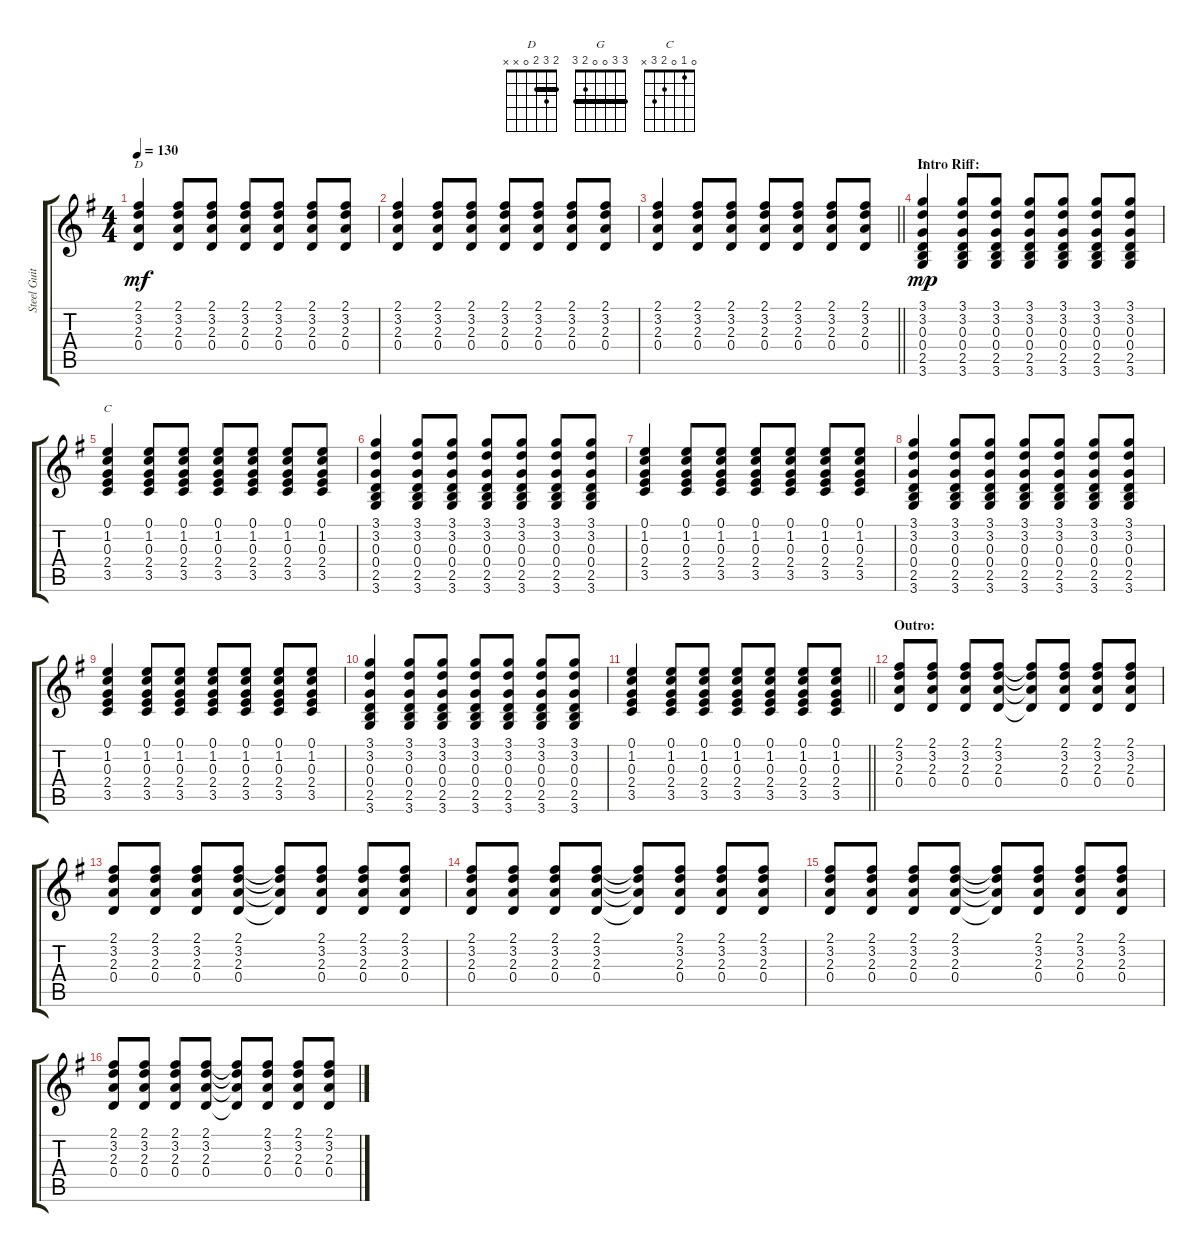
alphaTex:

\track ("Steel Guitar" "Steel Guit") {instrument acousticguitarsteel}
\staff {score tabs}
\tuning (E4 B3 G3 D3 A2 E2) {hide}
\chord ("D" 2 3 2 0 x x) {barre 2}
\chord ("G" 3 3 0 0 2 3) {barre 3}
\chord ("C" 0 1 0 2 3 x)
\ts (4 4)
\tempo 130
\clef g2
\ks g
(2.1 3.2 2.3 0.4).4{ch "D" dy mf} (2.1 3.2 2.3 0.4).8 (2.1 3.2 2.3 0.4).8 (2.1 3.2 2.3 0.4).8 (2.1 3.2 2.3 0.4).8 (2.1 3.2 2.3 0.4).8 (2.1 3.2 2.3 0.4).8 |
(2.1 3.2 2.3 0.4).4 (2.1 3.2 2.3 0.4).8 (2.1 3.2 2.3 0.4).8 (2.1 3.2 2.3 0.4).8 (2.1 3.2 2.3 0.4).8 (2.1 3.2 2.3 0.4).8 (2.1 3.2 2.3 0.4).8 |
\barLineRight lightlight
(2.1 3.2 2.3 0.4).4 (2.1 3.2 2.3 0.4).8 (2.1 3.2 2.3 0.4).8 (2.1 3.2 2.3 0.4).8 (2.1 3.2 2.3 0.4).8 (2.1 3.2 2.3 0.4).8 (2.1 3.2 2.3 0.4).8 |
\section ("" "Intro Riff:")
(3.1 3.2 0.3 0.4 2.5 3.6).4{ch "G" dy mp} (3.1 3.2 0.3 0.4 2.5 3.6).8 (3.1 3.2 0.3 0.4 2.5 3.6).8 (3.1 3.2 0.3 0.4 2.5 3.6).8 (3.1 3.2 0.3 0.4 2.5 3.6).8 (3.1 3.2 0.3 0.4 2.5 3.6).8 (3.1 3.2 0.3 0.4 2.5 3.6).8 |
(0.1 1.2 0.3 2.4 3.5).4{ch "C"} (0.1 1.2 0.3 2.4 3.5).8 (0.1 1.2 0.3 2.4 3.5).8 (0.1 1.2 0.3 2.4 3.5).8 (0.1 1.2 0.3 2.4 3.5).8 (0.1 1.2 0.3 2.4 3.5).8 (0.1 1.2 0.3 2.4 3.5).8 |
(3.1 3.2 0.3 0.4 2.5 3.6).4 (3.1 3.2 0.3 0.4 2.5 3.6).8 (3.1 3.2 0.3 0.4 2.5 3.6).8 (3.1 3.2 0.3 0.4 2.5 3.6).8 (3.1 3.2 0.3 0.4 2.5 3.6).8 (3.1 3.2 0.3 0.4 2.5 3.6).8 (3.1 3.2 0.3 0.4 2.5 3.6).8 |
(0.1 1.2 0.3 2.4 3.5).4 (0.1 1.2 0.3 2.4 3.5).8 (0.1 1.2 0.3 2.4 3.5).8 (0.1 1.2 0.3 2.4 3.5).8 (0.1 1.2 0.3 2.4 3.5).8 (0.1 1.2 0.3 2.4 3.5).8 (0.1 1.2 0.3 2.4 3.5).8 |
(3.1 3.2 0.3 0.4 2.5 3.6).4 (3.1 3.2 0.3 0.4 2.5 3.6).8 (3.1 3.2 0.3 0.4 2.5 3.6).8 (3.1 3.2 0.3 0.4 2.5 3.6).8 (3.1 3.2 0.3 0.4 2.5 3.6).8 (3.1 3.2 0.3 0.4 2.5 3.6).8 (3.1 3.2 0.3 0.4 2.5 3.6).8 |
(0.1 1.2 0.3 2.4 3.5).4 (0.1 1.2 0.3 2.4 3.5).8 (0.1 1.2 0.3 2.4 3.5).8 (0.1 1.2 0.3 2.4 3.5).8 (0.1 1.2 0.3 2.4 3.5).8 (0.1 1.2 0.3 2.4 3.5).8 (0.1 1.2 0.3 2.4 3.5).8 |
(3.1 3.2 0.3 0.4 2.5 3.6).4 (3.1 3.2 0.3 0.4 2.5 3.6).8 (3.1 3.2 0.3 0.4 2.5 3.6).8 (3.1 3.2 0.3 0.4 2.5 3.6).8 (3.1 3.2 0.3 0.4 2.5 3.6).8 (3.1 3.2 0.3 0.4 2.5 3.6).8 (3.1 3.2 0.3 0.4 2.5 3.6).8 |
\barLineRight lightlight
(0.1 1.2 0.3 2.4 3.5).4 (0.1 1.2 0.3 2.4 3.5).8 (0.1 1.2 0.3 2.4 3.5).8 (0.1 1.2 0.3 2.4 3.5).8 (0.1 1.2 0.3 2.4 3.5).8 (0.1 1.2 0.3 2.4 3.5).8 (0.1 1.2 0.3 2.4 3.5).8 |
\section ("" "Outro:")
(2.1 3.2 2.3 0.4).8 (2.1 3.2 2.3 0.4).8 (2.1 3.2 2.3 0.4).8 (2.1 3.2 2.3 0.4).8 (2.1{t} 3.2{t} 2.3{t} 0.4{t}).8 (2.1 3.2 2.3 0.4).8 (2.1 3.2 2.3 0.4).8 (2.1 3.2 2.3 0.4).8 |
(2.1 3.2 2.3 0.4).8 (2.1 3.2 2.3 0.4).8 (2.1 3.2 2.3 0.4).8 (2.1 3.2 2.3 0.4).8 (2.1{t} 3.2{t} 2.3{t} 0.4{t}).8 (2.1 3.2 2.3 0.4).8 (2.1 3.2 2.3 0.4).8 (2.1 3.2 2.3 0.4).8 |
(2.1 3.2 2.3 0.4).8 (2.1 3.2 2.3 0.4).8 (2.1 3.2 2.3 0.4).8 (2.1 3.2 2.3 0.4).8 (2.1{t} 3.2{t} 2.3{t} 0.4{t}).8 (2.1 3.2 2.3 0.4).8 (2.1 3.2 2.3 0.4).8 (2.1 3.2 2.3 0.4).8 |
(2.1 3.2 2.3 0.4).8 (2.1 3.2 2.3 0.4).8 (2.1 3.2 2.3 0.4).8 (2.1 3.2 2.3 0.4).8 (2.1{t} 3.2{t} 2.3{t} 0.4{t}).8 (2.1 3.2 2.3 0.4).8 (2.1 3.2 2.3 0.4).8 (2.1 3.2 2.3 0.4).8 |
(2.1 3.2 2.3 0.4).8 (2.1 3.2 2.3 0.4).8 (2.1 3.2 2.3 0.4).8 (2.1 3.2 2.3 0.4).8 (2.1{t} 3.2{t} 2.3{t} 0.4{t}).8 (2.1 3.2 2.3 0.4).8 (2.1 3.2 2.3 0.4).8 (2.1 3.2 2.3 0.4).8
